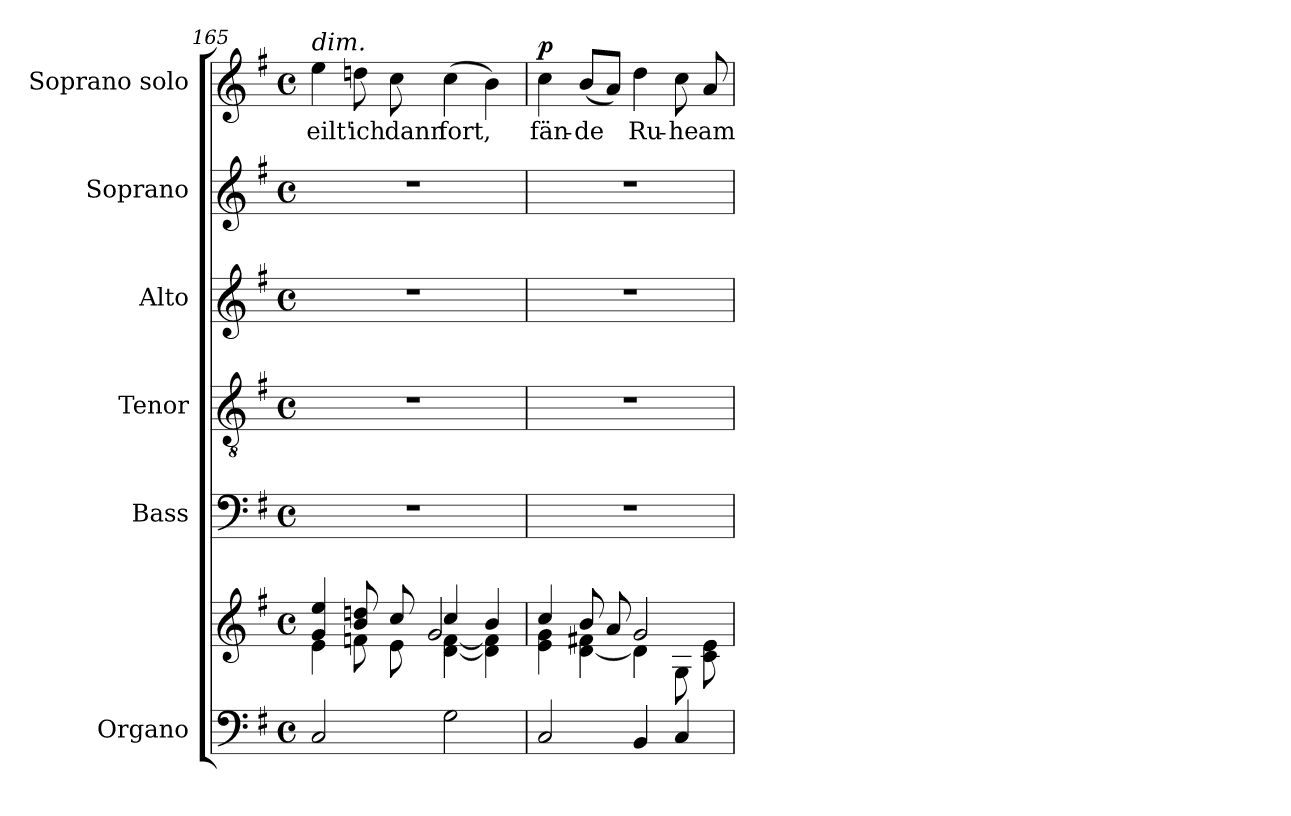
**kern	**kern	**kern	**kern	**kern	**kern	**kern	**text	**dynam
*part6	*part6	*part5	*part4	*part3	*part2	*part1	*part1	*part1
*staff7	*staff6	*staff5	*staff4	*staff3	*staff2	*staff1	*staff1	*staff1
*I"Organo	*	*I"Bass	*I"Tenor	*I"Alto	*I"Soprano	*I"Soprano solo	*	*
*I'Org.	*	*I'B.	*I'T.	*I'A.	*I'S.	*I'S.s	*	*
!!LO:LB:g=z
*clefF4	*clefG2	*clefF4	*clefGv2	*clefG2	*clefG2	*clefG2	*	*
*k[f#]	*k[f#]	*k[f#]	*k[f#]	*k[f#]	*k[f#]	*k[f#]	*	*
*M4/4	*M4/4	*M4/4	*M4/4	*M4/4	*M4/4	*M4/4	*	*
*met(c)	*met(c)	*met(c)	*met(c)	*met(c)	*met(c)	*met(c)	*	*
=165	=165	=165	=165	=165	=165	=165	=165	=165
*	*^	*	*	*	*	*	*	*
*	*	*^	*	*	*	*	*	*	*
!	!	!	!	!	!	!	!	!LO:TX:a:i:t=dim.	!	!
!	!	!	!	!	!	!	!	!	!LO:LY:b	!
2C/	4g/ 4ee/	4e\	2ryy	1r	1r	1r	1r	4ee\	eilt'	.
!	!	!	!	!	!	!	!	!	!LO:LY:b	!
.	8b/ 8ddn/	8fn\	.	.	.	.	.	8ddn\	ich	.
!	!	!	!	!	!	!	!	!	!LO:LY:b	!
.	8cc/	8e\	.	.	.	.	.	8cc\	dann	.
!	!	!	!	!	!	!	!	!	!LO:LY:b	!
2G\	4cc/	[4d\ [4f\	2g/	.	.	.	.	(>4cc\	fort,	.
.	4b/	4d\] 4f\]	.	.	.	.	.	4b\)	.	.
*	*	*v	*v	*	*	*	*	*	*	*
=166	=166	=166	=166	=166	=166	=166	=166	=166	=166
!	!	!	!	!	!	!	!	!LO:LY:b	!LO:DY:a
2C/	4cc/	4e\ 4g\	1r	1r	1r	1r	4cc\	fän-	p
!	!	!	!	!	!	!	!	!LO:LY:b	!
.	8b/	[4d\ 4f#X\	.	.	.	.	(<8b/L	-de	.
.	8a/	.	.	.	.	.	8a/J)	.	.
!	!	!	!	!	!	!	!	!LO:LY:b	!
4BB/	2g/	4d\]	.	.	.	.	4dd\	Ru-	.
!	!	!	!	!	!	!	!	!LO:LY:b	!
4C/	.	8G\	.	.	.	.	8cc\	-he	.
!	!	!	!	!	!	!	!	!LO:LY:b	!
.	.	8c\ 8e\	.	.	.	.	8a/	am	.
*	*v	*v	*	*	*	*	*	*	*
=	=	=	=	=	=	=	=	=
*-	*-	*-	*-	*-	*-	*-	*-	*-
